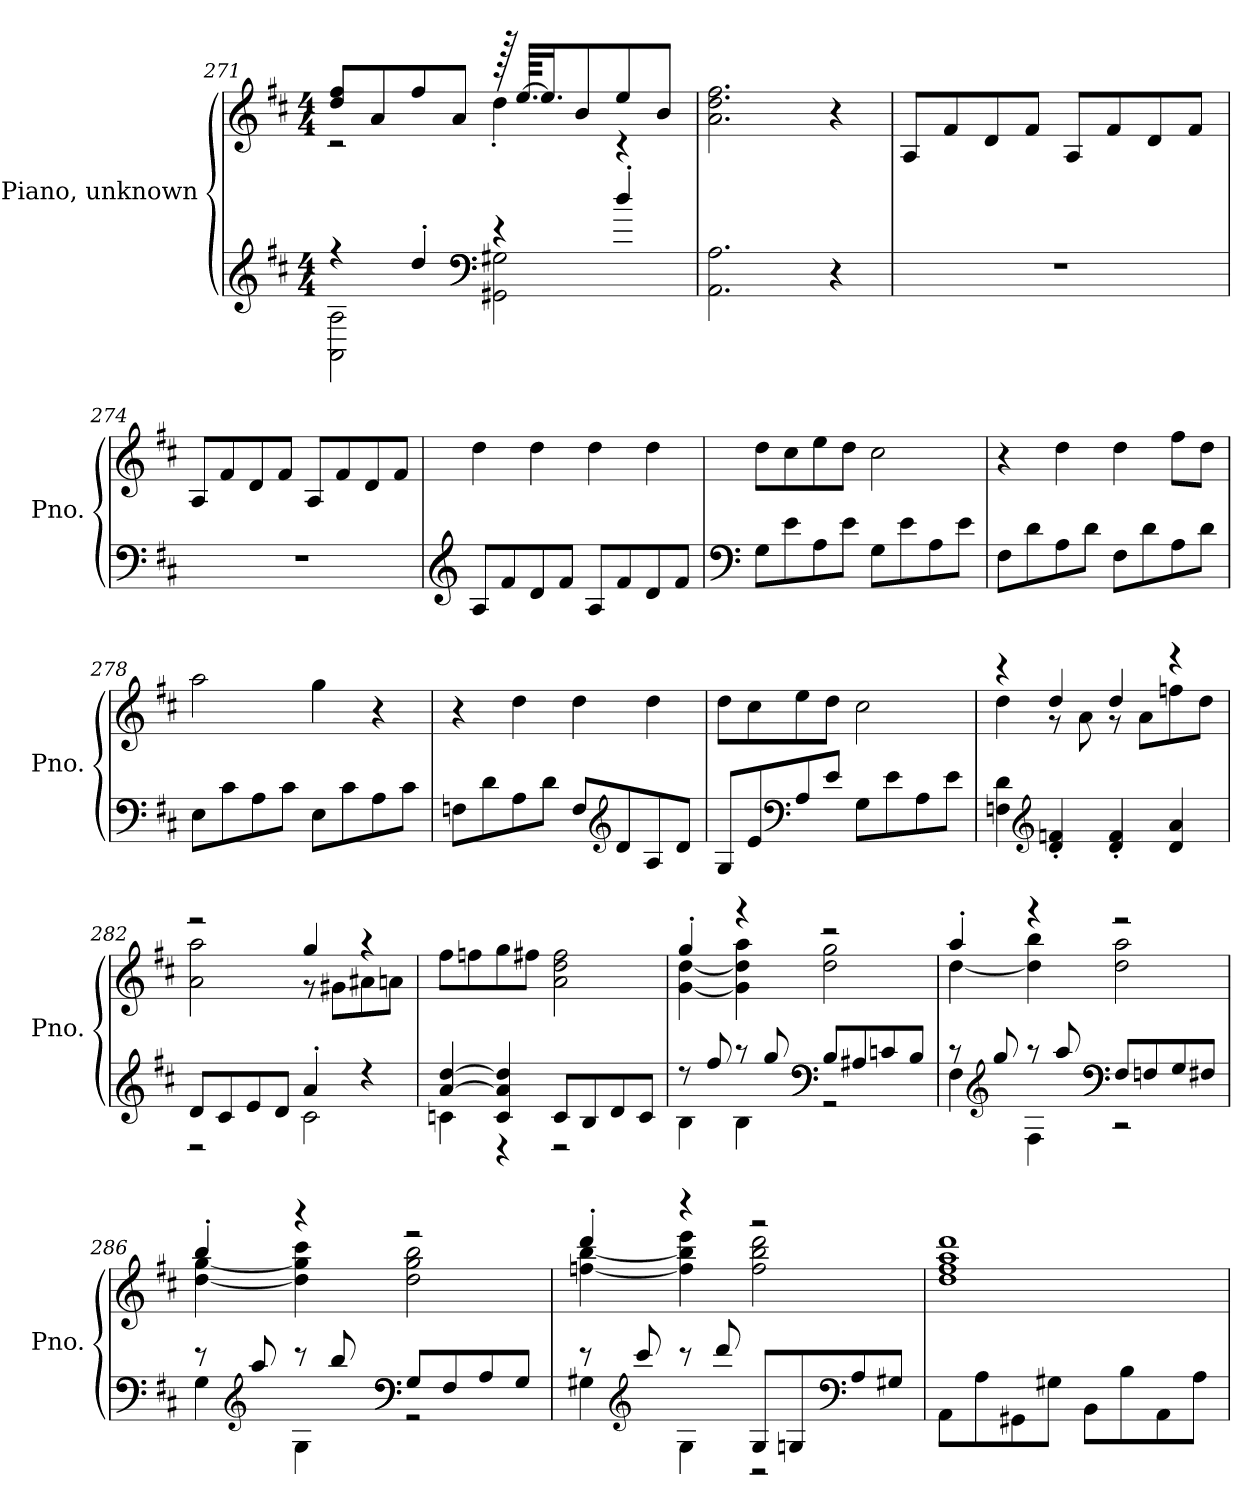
**kern	**kern
*part1	*part1
*staff2	*staff1
*I"Piano, unknown	*
*I'Pno.	*
*clefG2	*clefG2
*k[f#c#]	*k[f#c#]
*M4/4	*M4/4
=271	=271
*^	*^
4r	2AA\ 2A\	8dd/ 8ff#/L	2r
.	.	8a/	.
4dd'/	.	8ff#/	.
.	.	8a/J	.
*clefF4	*	*	*
4r	2GG#X\ 2G#X\	128r	4dd'\
.	.	[64.ee/KKLL	.
.	.	16.ee/J]	.
.	.	8b/	.
4dd'/	.	8ee/	4r
.	.	8b/J	.
*v	*v	*	*
*	*v	*v
=272	=272
2.AA\ 2.A\	2.a\ 2.dd\ 2.ff#\
4r	4r
=273	=273
1r	8A/L
.	8f#/
.	8d/
.	8f#/J
.	8A/L
.	8f#/
.	8d/
.	8f#/J
=274	=274
1r	8A/L
.	8f#/
.	8d/
.	8f#/J
.	8A/L
.	8f#/
.	8d/
.	8f#/J
!!LO:LB:g=z
=275	=275
*clefG2	*
8A/L	4dd\
8f#/	.
8d/	4dd\
8f#/J	.
8A/L	4dd\
8f#/	.
8d/	4dd\
8f#/J	.
=276	=276
*clefF4	*
8G\L	8dd\L
8e\	8cc#\
8A\	8ee\
8e\J	8dd\J
8G\L	2cc#\
8e\	.
8A\	.
8e\J	.
=277	=277
8F#\L	4r
8d\	.
8A\	4dd\
8d\J	.
8F#\L	4dd\
8d\	.
8A\	8ff#\L
8d\J	8dd\J
=278	=278
8E\L	2aa\
8c#\	.
8A\	.
8c#\J	.
8E\L	4gg\
8c#\	.
8A\	4r
8c#\J	.
!!LO:LB:g=z
=279	=279
8Fn\L	4r
8d\	.
8A\	4dd\
8d\J	.
8F/L	4dd\
*clefG2	*
8d/	.
8A/	4dd\
8d/J	.
=280	=280
8G/L	8dd\L
8e/	8cc#\
*clefF4	*
8A/	8ee\
8e/J	8dd\J
8G\L	2cc#\
8e\	.
8A\	.
8e\J	.
=281	=281
*	*^
4Fn\ 4d\	4r	4dd\
*clefG2	*	*
4d/' 4fn/'	4dd/	8r
.	.	8a\
4d/' 4f/'	4dd/	8r
.	.	8a\L
4d/ 4a/	4r	8ffn\
.	.	8dd\J
=282	=282	=282
*^	*	*
8d/L	2r	2r	2a\ 2aa\
8c#/	.	.	.
8e/	.	.	.
8d/J	.	.	.
4a'/	2c#\	4gg/	8r
.	.	.	8g#X\L
4r	.	4r	8a#X\
.	.	.	8an\J
*	*	*v	*v
!!LO:LB:g=z
=283	=283	=283
[4a/ [4dd/	4cn\	8ff#\L
.	.	8ffn\
4c/ 4a/] 4dd/]	4r	8gg\
.	.	8ff#X\J
8c/L	2r	2a\ 2dd\ 2ff#\
8B/	.	.
8d/	.	.
8c/J	.	.
=284	=284	=284
*	*	*^
8r	4B\	4gg'/	[4g\ [4dd\
8ff#/	.	.	.
8r	4B\	4r	4g\] 4dd\] 4aa\
8gg/	.	.	.
*clefF4	*	*	*
8B/L	2r	2r	2dd\ 2gg\
8A#X/	.	.	.
8cn/	.	.	.
8B/J	.	.	.
=285	=285	=285	=285
8r	4F#\	4aa'/	[4dd\
*clefG2	*	*	*
8gg/	.	.	.
8r	4F#\	4r	4dd\] 4bb\
8aa/	.	.	.
*clefF4	*	*	*
8F#/L	2r	2r	2dd\ 2aa\
8Fn/	.	.	.
8G/	.	.	.
8F#X/J	.	.	.
!!LO:LB:g=z	!!
=286	=286	=286	=286
8r	4G\	4bb'/	[4dd\ [4gg\
*clefG2	*	*	*
8aa/	.	.	.
8r	4G\	4r	4dd\] 4gg\] 4ccc#\
8bb/	.	.	.
*clefF4	*	*	*
8G/L	2r	2r	2dd\ 2gg\ 2bb\
8F#/	.	.	.
8A/	.	.	.
8G/J	.	.	.
=287	=287	=287	=287
8r	4G#X\	4ddd'/	[4ffn\ [4bb\
*clefG2	*	*	*
8ccc#/	.	.	.
8r	4G#\	4r	4ff\] 4bb\] 4eee\
8ddd/	.	.	.
8G#/L	2r	2r	2ff\ 2bb\ 2ddd\
8Gn/	.	.	.
*clefF4	*	*	*
8A/	.	.	.
8G#X/J	.	.	.
*v	*v	*	*
*	*v	*v
=288	=288
8AA\L	1dd 1ff# 1aa 1ddd
8A\	.
8GG#X\	.
8G#X\J	.
8BB\L	.
8B\	.
8AA\	.
8A\J	.
=	=
*-	*-
